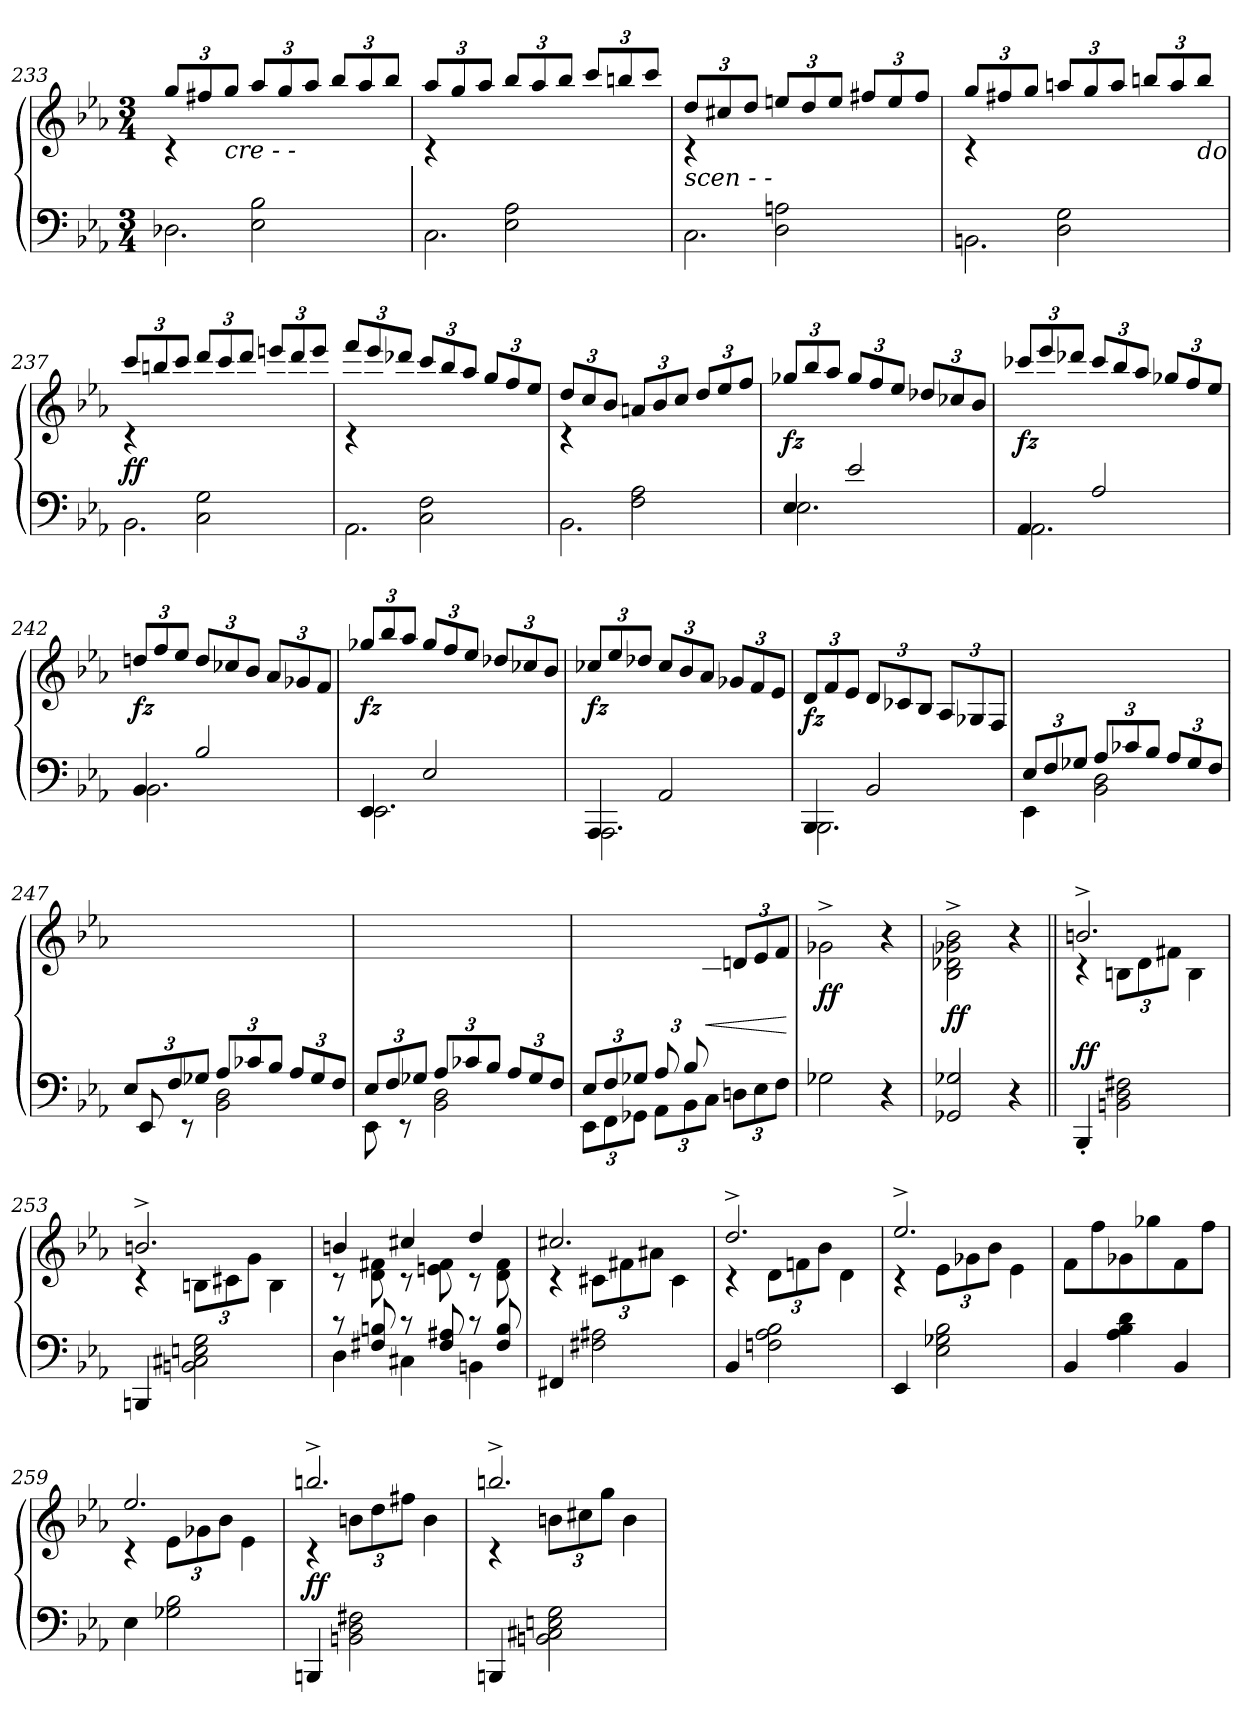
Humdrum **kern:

**kern	**kern	**dynam
*part1	*part1	*part1
*staff2	*staff1	*staff1/2
*clefF4	*clefG2	*
*k[b-e-a-]	*k[b-e-a-]	*
*E-:	*E-:	*
*M3/4	*M3/4	*
=233	=233	=233
*^	*	*
*	*	*Xbrackettup	*
*	*	*^	*
4ryy	2.D-X\	12gg/L	4rc	.
.	.	12ff#X/	.	.
!	!	!LO:TX:b:i:t=cre        -                -	!	!
.	.	12gg/J	.	.
2E-\ 2B-\	.	12aa-/L	2ryy	.
.	.	12gg/	.	.
.	.	12aa-/J	.	.
.	.	12bb-/L	.	.
.	.	12aa-/	.	.
.	.	12bb-/J	.	.
=234	=234	=234	=234	=234
4ryy	2.C\	12aa-/L	4rc	.
.	.	12gg/	.	.
.	.	12aa-/J	.	.
2E-\ 2A-\	.	12bb-/L	2ryy	.
.	.	12aa-/	.	.
.	.	12bb-/J	.	.
.	.	12ccc/L	.	.
.	.	12bbn/	.	.
.	.	12ccc/J	.	.
!!LO:LB:g=z	!!
=235	=235	=235	=235	=235
!	!	!LO:TX:b:i:t=scen        -                    -	!	!
4ryy	2.C\	12dd/L	4rc	.
.	.	12cc#X/	.	.
.	.	12dd/J	.	.
2D\ 2An\	.	12een/L	2ryy	.
.	.	12dd/	.	.
.	.	12ee/J	.	.
.	.	12ff#X/L	.	.
.	.	12ee/	.	.
.	.	12ff#/J	.	.
=236	=236	=236	=236	=236
4ryy	2.BBn\	12gg/L	4rc	.
.	.	12ff#X/	.	.
.	.	12gg/J	.	.
2D\ 2G\	.	12aan/L	2ryy	.
.	.	12gg/	.	.
.	.	12aa/J	.	.
.	.	12bbn/L	.	.
.	.	12aa/	.	.
!	!	!LO:TX:b:i:t=do	!	!
.	.	12bb/J	.	.
=237	=237	=237	=237	=237
!	!	!	!	!LO:DY:b
4ryy	2.BB-i\	12ccc/L	4rc	ff
.	.	12bbn/	.	.
.	.	12ccc/J	.	.
2C\ 2G\	.	12ddd/L	2ryy	.
.	.	12ccc/	.	.
.	.	12ddd/J	.	.
.	.	12eeen/L	.	.
.	.	12ddd/	.	.
.	.	12eee/J	.	.
!!LO:LB:g=z	!!
=238	=238	=238	=238	=238
4ryy	2.AA-\	12fff/L	4rc	.
.	.	12eee-/	.	.
.	.	12ddd-X/J	.	.
2C\ 2F\	.	12ccc/L	2ryy	.
.	.	12bb-/	.	.
.	.	12aa-/J	.	.
.	.	12gg/L	.	.
.	.	12ff/	.	.
.	.	12ee-/J	.	.
!!LO:PB:g=z	!!
=239	=239	=239	=239	=239
4ryy	2.BB-\	12dd/L	4rc	.
.	.	12cc/	.	.
.	.	12b-/J	.	.
2F\ 2A-i\	.	12an/L	2ryy	.
.	.	12b-/	.	.
.	.	12cc/J	.	.
.	.	12dd/L	.	.
.	.	12ee-/	.	.
.	.	12ff/J	.	.
*	*	*v	*v	*
=240	=240	=240	=240
!	!	!	!LO:DY:b
4E-/	2.E-\	12gg-X/L	fz
.	.	12bb-/	.
.	.	12aa-/J	.
2e-/	.	12gg-/L	.
.	.	12ff/	.
.	.	12ee-/J	.
.	.	12dd-X/L	.
.	.	12cc-X/	.
.	.	12b-/J	.
=241	=241	=241	=241
!	!	!	!LO:DY:b
4AA-/	2.AA-\	12ccc-X/L	fz
.	.	12eee-/	.
.	.	12ddd-X/J	.
2A-/	.	12ccc-/L	.
.	.	12bb-/	.
.	.	12aa-/J	.
.	.	12gg-X/L	.
.	.	12ff/	.
.	.	12ee-/J	.
!!LO:LB:g=z
=242	=242	=242	=242
!	!	!	!LO:DY:b
4BB-/	2.BB-\	12ddni/L	fz
.	.	12ff/	.
.	.	12ee-/J	.
2B-/	.	12dd/L	.
.	.	12cc-X/	.
.	.	12b-/J	.
.	.	12a-/L	.
.	.	12g-X/	.
.	.	12f/J	.
!!LO:LB:g=z
=243	=243	=243	=243
!	!	!	!LO:DY:b
4EE-/	2.EE-\	12gg-X/L	fz
.	.	12bb-/	.
.	.	12aa-/J	.
2E-/	.	12gg-/L	.
.	.	12ff/	.
.	.	12ee-/J	.
.	.	12dd-X/L	.
.	.	12cc-X/	.
.	.	12b-/J	.
=244	=244	=244	=244
!	!	!	!LO:DY:b
4AAA-/	2.AAA-\	12cc-X/L	fz
.	.	12ee-/	.
.	.	12dd-X/J	.
2AA-/	.	12cc-/L	.
.	.	12b-/	.
.	.	12a-/J	.
.	.	12g-X/L	.
.	.	12f/	.
.	.	12e-/J	.
=245	=245	=245	=245
!	!	!	!LO:DY:b
4BBB-/	2.BBB-\	12d/L	fz
.	.	12f/	.
.	.	12e-/J	.
2BB-/	.	12d/L	.
.	.	12c-X/	.
.	.	12B-/J	.
.	.	12A-/L	.
.	.	12G-X/	.
.	.	12F/J	.
!!LO:LB:g=z
=246	=246	=246	=246
*Xbrackettup	*	*	*
12E-/L	4EE-\	2.ryy	.
12F/	.	.	.
12G-X/J	.	.	.
12A-/L	2BB-\ 2D\	.	.
12c-X/	.	.	.
12B-/J	.	.	.
12A-/L	.	.	.
12G-/	.	.	.
12F/J	.	.	.
!!LO:PB:g=z
=247	=247	=247	=247
12E-/L	8EE-/	2.ryy	.
12F/	.	.	.
.	8rEE	.	.
12G-X/J	.	.	.
12A-/L	2BB-\ 2D\	.	.
12c-X/	.	.	.
12B-/J	.	.	.
12A-/L	.	.	.
12G-/	.	.	.
12F/J	.	.	.
=248	=248	=248	=248
12E-/L	8EE-\	2.ryy	.
12F/	.	.	.
.	8rEE	.	.
12G-X/J	.	.	.
12A-/L	2BB-\ 2D\	.	.
12c-X/	.	.	.
12B-/J	.	.	.
12A-/L	.	.	.
12G-/	.	.	.
12F/J	.	.	.
=249	=249	=249	=249
*	*^	*	*
4ryy	12E-/L	12EE-\L	4ryy	.
.	12F/	12FF\	.	.
.	12G-X/J	12GG-X\J	.	.
12A-/L	12AA-\L	4ryy	6ryy	.
12B-/	12BB-\	.	.	.
!	!	!	!	!LO:HP:b
3ryy	12C\J	.	12cni\J	<
.	12Dni\L	4ryy	12dni/L	.
.	12E-\	.	12e-/	.
.	12F\J	.	12f/J	.
*v	*v	*v	*	*
.	.	[
=250	=250	=250
*^	*	*
!	!	!	!LO:DY:b
2G-X\	2ryy	2g-X^<\	ff
4r	4ryy	4r	.
=251	=251	=251	=251
!	!	!	!LO:DY:b
2GG-X/ 2G-X/	2ryy	2B-\^< 2d-X\^< 2g-X\^< 2b-\^<	ff
4r	4ryy	4r	.
!!LO:LB:g=z
=252||	=252||	=252||	=252||
*	*	*^	*
!	!	!	!	!LO:DY:a=2
4BBB-'</	2ryy	2.bn^>/	4rc	ff
2BBn\ 2D\ 2F#X\	.	.	12Bn\L	.
.	.	.	12d\	.
.	.	.	12f#X\J	.
.	4ryy	.	4B\	.
=253	=253	=253	=253	=253
4BBBn/	2ryy	2.bn^>/	4rc	.
2BBn\ 2C#X\ 2En\ 2G\	.	.	12Bn\L	.
.	.	.	12c#X\	.
.	.	.	12g\J	.
.	4ryy	.	4B\	.
=254	=254	=254	=254	=254
8rc	4D\	4bn/	8rc	.
8F#X/ 8Bn/	.	.	8d\ 8f#X\	.
8rc	4C#X\	4cc#X/	8rc	.
8F#/ 8A#X/	.	.	8en\ 8f#\	.
8rc	4BBn\	4dd/	8rc	.
8F#/ 8B/	.	.	8d\ 8f#\	.
=255	=255	=255	=255	=255
4FF#X/	2ryy	2.cc#X/	4rc	.
2F#X\ 2A#X\	.	.	12c#X\L	.
.	.	.	12f#X\	.
.	.	.	12a#X\J	.
.	4ryy	.	4c#\	.
!!LO:LB:g=z	!!
=256	=256	=256	=256	=256
4BB-i/	2ryy	2.dd^>/	4rc	.
2Fni\ 2A-i\ 2B-i\	.	.	12d\L	.
.	.	.	12fni\	.
.	.	.	12b-i\J	.
.	4ryy	.	4d\	.
*v	*v	*	*	*
!!LO:LB:g=z	!!
=257	=257	=257	=257
4EE-i/	2.ee-i^>/	4rc	.
2E-i\ 2G-X\ 2B-\	.	12e-\L	.
.	.	12g-X\	.
.	.	12b-\J	.
.	.	4e-\	.
=258	=258	=258	=258
4BB-/	8f\L	2ryy	.
.	8ff\	.	.
4A-\ 4B-\ 4d\	8g-X\	.	.
.	8gg-X\	.	.
4BB-/	8f\	4ryy	.
.	8ff\J	.	.
=259	=259	=259	=259
4E-\	2.ee-/	4rc	.
2G-X\ 2B-\	.	12e-\L	.
.	.	12g-X\	.
.	.	12b-\J	.
.	.	4e-\	.
=260	=260	=260	=260
!	!	!	!LO:DY:b
4BBBn/	2.bbn^>/	4rc	ff
2BBn\ 2D\ 2F#X\	.	12bn\L	.
.	.	12dd\	.
.	.	12ff#X\J	.
.	.	4b\	.
=261	=261	=261	=261
4BBBn/	2.bbn^>/	4rc	.
2BBn\ 2C#X\ 2En\ 2G\	.	12bn\L	.
.	.	12cc#X\	.
.	.	12gg\J	.
.	.	4b\	.
*	*v	*v	*
=	=	=
*-	*-	*-
